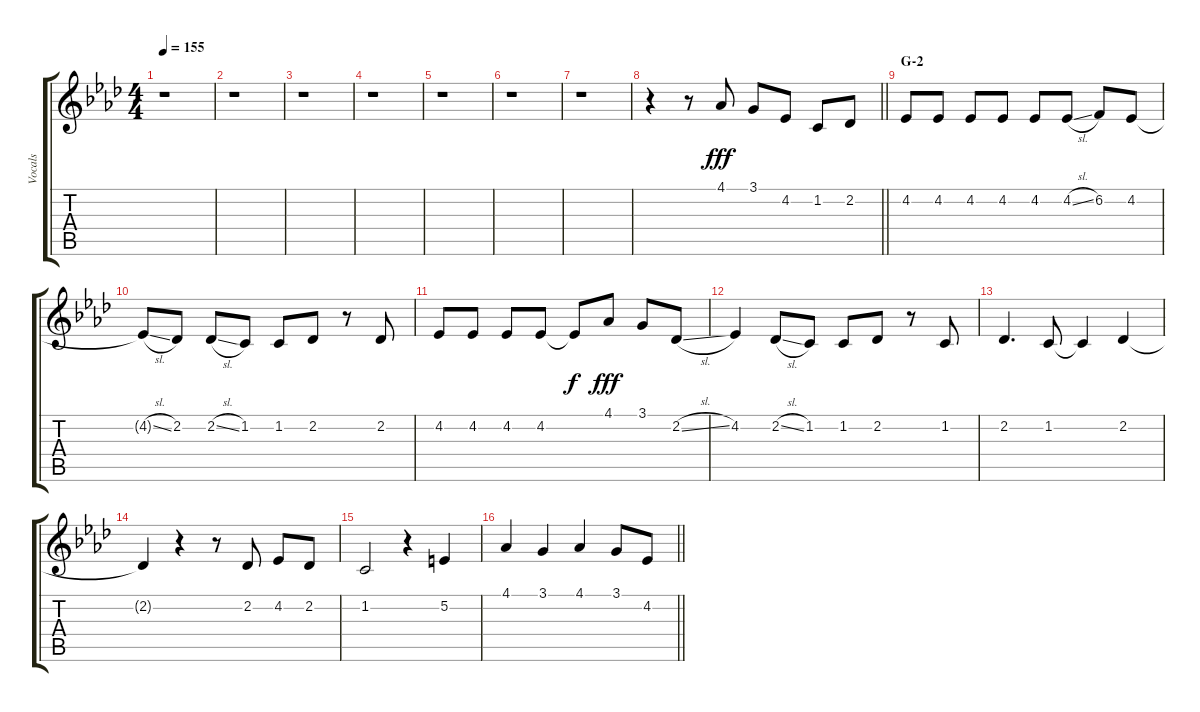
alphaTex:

\track ("Vocals" "Vocals") {instrument voiceoohs}
\staff {score tabs}
\tuning (E4 B3 G3 D3 A2 E2) {hide}
\ts (4 4)
\tempo 155
\clef g2
\ks ab
r.1{dy f} |
r.1 |
r.1 |
r.1 |
r.1 |
r.1 |
r.1 |
\barLineRight lightlight
r.4 r.8 4.1.8{dy fff} 3.1.8 4.2.8 1.2.8 2.2.8 |
\section ("" "G-2")
4.2.8 4.2.8 4.2.8 4.2.8 4.2.8 4.2{sl}.8 6.2.8 4.2.8 |
4.2{sl t}.8 2.2.8 2.2{sl}.8 1.2.8 1.2.8 2.2.8 r.8 2.2.8 |
4.2.8 4.2.8 4.2.8 4.2.8 4.2{t}.8{dy f} 4.1.8{dy fff} 3.1.8 2.2{sl}.8 |
4.2.4 2.2{sl}.8 1.2.8 1.2.8 2.2.8 r.8 1.2.8 |
2.2.4{d} 1.2.8 1.2{t}.4 2.2.4 |
2.2{t}.4 r.4 r.8 2.2.8 4.2.8 2.2.8 |
1.2.2 r.4 5.2.4 |
\barLineRight lightlight
4.1.4 3.1.4 4.1.4 3.1.8 4.2.8
